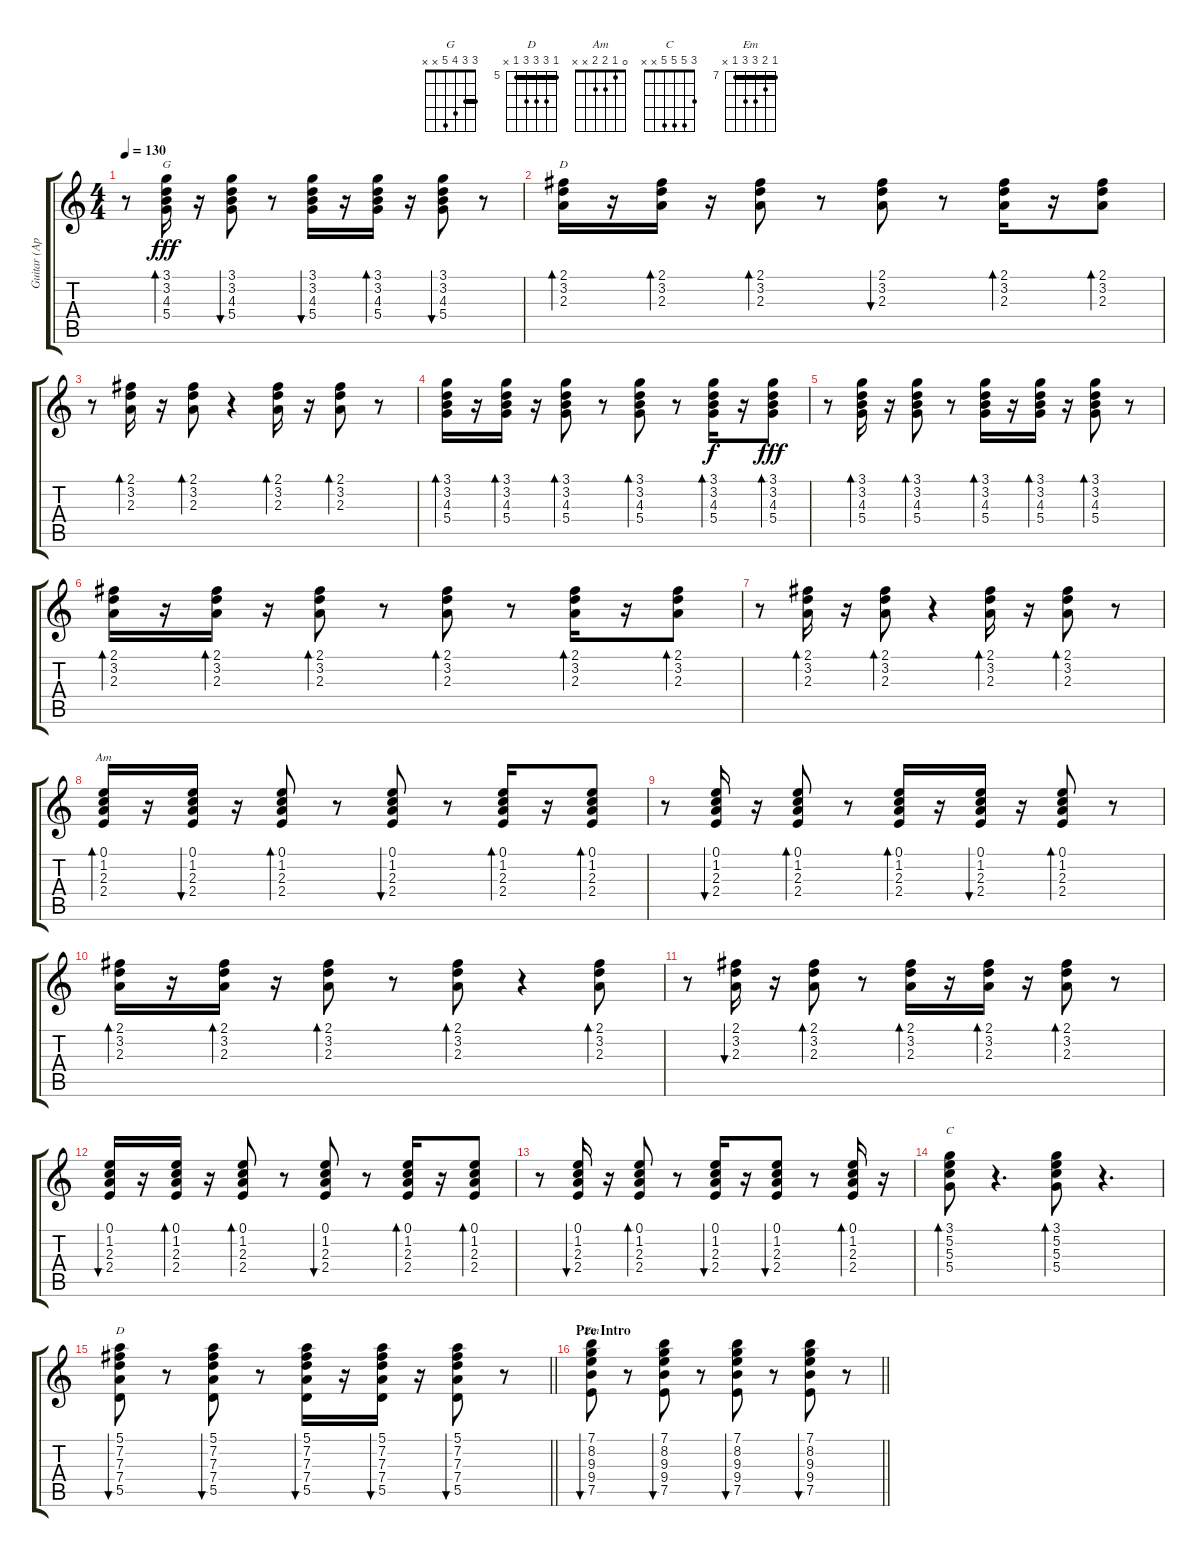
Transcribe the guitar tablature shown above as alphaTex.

\track ("Guitar (Apoy)" "Guitar (Ap") {instrument overdrivenguitar}
\staff {score tabs}
\tuning (E4 B3 G3 D3 A2 E2) {hide}
\chord ("G" 3 3 4 5 x x) {barre 3}
\chord ("D" 2 3 2 x x x) {barre 2}
\chord ("Am" 0 1 2 2 x x)
\chord ("C" 3 5 5 5 x x)
\chord ("D" 5 7 7 7 5 x) {firstfret 5 barre 5}
\chord ("Em" 7 8 9 9 7 x) {firstfret 7 barre 7}
\ts (4 4)
\tempo 130
\clef g2
\ks c
r.8{dy fff} (3.1 3.2 4.3 5.4).16{bd 60 ch "G"} r.16 (3.1 3.2 4.3 5.4).8{bu 30} r.8 (3.1 3.2 4.3 5.4).16{bu 60} r.16 (3.1 3.2 4.3 5.4).16{bd 60} r.16 (3.1 3.2 4.3 5.4).8{bu 60} r.8 |
(2.1 3.2 2.3).16{bd 60 ch "D"} r.16 (2.1 3.2 2.3).16{bd 30} r.16 (2.1 3.2 2.3).8{bd 30} r.8 (2.1 3.2 2.3).8{bu 30} r.8 (2.1 3.2 2.3).16{bd 30} r.16 (2.1 3.2 2.3).8{bd 30} |
r.8 (2.1 3.2 2.3).16{bd 30} r.16 (2.1 3.2 2.3).8{bd 30} r.4 (2.1 3.2 2.3).16{bd 30} r.16 (2.1 3.2 2.3).8{bd 30} r.8 |
(3.1 3.2 4.3 5.4).16{bd 30} r.16 (3.1 3.2 4.3 5.4).16{bd 30} r.16 (3.1 3.2 4.3 5.4).8{bd 30} r.8 (3.1 3.2 4.3 5.4).8{bd 30} r.8 (3.1 3.2 4.3 5.4).16{bd 30 dy f} r.16 (3.1 3.2 4.3 5.4).8{bd 30 dy fff} |
r.8 (3.1 3.2 4.3 5.4).16{bd 30} r.16 (3.1 3.2 4.3 5.4).8{bd 30} r.8 (3.1 3.2 4.3 5.4).16{bd 30} r.16 (3.1 3.2 4.3 5.4).16{bd 30} r.16 (3.1 3.2 4.3 5.4).8{bd 30} r.8 |
(2.1 3.2 2.3).16{bd 30} r.16 (2.1 3.2 2.3).16{bd 30} r.16 (2.1 3.2 2.3).8{bd 30} r.8 (2.1 3.2 2.3).8{bd 30} r.8 (2.1 3.2 2.3).16{bd 30} r.16 (2.1 3.2 2.3).8{bd 30} |
r.8 (2.1 3.2 2.3).16{bd 30} r.16 (2.1 3.2 2.3).8{bd 30} r.4 (2.1 3.2 2.3).16{bd 30} r.16 (2.1 3.2 2.3).8{bd 30} r.8 |
(0.1 1.2 2.3 2.4).16{bd 60 ch "Am" balance 16} r.16 (0.1 1.2 2.3 2.4).16{bu 60} r.16 (0.1 1.2 2.3 2.4).8{bd 60} r.8 (0.1 1.2 2.3 2.4).8{bu 60} r.8 (0.1 1.2 2.3 2.4).16{bd 60} r.16 (0.1 1.2 2.3 2.4).8{bd 60} |
r.8 (0.1 1.2 2.3 2.4).16{bu 60} r.16 (0.1 1.2 2.3 2.4).8{bd 60} r.8 (0.1 1.2 2.3 2.4).16{bd 60} r.16 (0.1 1.2 2.3 2.4).16{bu 60} r.16 (0.1 1.2 2.3 2.4).8{bd 60} r.8 |
(2.1 3.2 2.3).16{bd 60} r.16 (2.1 3.2 2.3).16{bd 60} r.16 (2.1 3.2 2.3).8{bd 60} r.8 (2.1 3.2 2.3).8{bd 60} r.4 (2.1 3.2 2.3).8{bd 60} |
r.8 (2.1 3.2 2.3).16{bu 60} r.16 (2.1 3.2 2.3).8{bd 60} r.8 (2.1 3.2 2.3).16{bd 30} r.16 (2.1 3.2 2.3).16{bd 30} r.16 (2.1 3.2 2.3).8{bd 30} r.8 |
(0.1 1.2 2.3 2.4).16{bu 30} r.16 (0.1 1.2 2.3 2.4).16{bd 30} r.16 (0.1 1.2 2.3 2.4).8{bd 30} r.8 (0.1 1.2 2.3 2.4).8{bu 30} r.8 (0.1 1.2 2.3 2.4).16{bd 30} r.16 (0.1 1.2 2.3 2.4).8{bd 30} |
r.8 (0.1 1.2 2.3 2.4).16{bu 30} r.16 (0.1 1.2 2.3 2.4).8{bd 30} r.8 (0.1 1.2 2.3 2.4).16{bu 30} r.16 (0.1 1.2 2.3 2.4).8{bu 30} r.8 (0.1 1.2 2.3 2.4).16{bd 30} r.16 |
(3.1 5.2 5.3 5.4).8{bd 30 ch "C"} r.4{d} (3.1 5.2 5.3 5.4).8{bd 30} r.4{d} |
\barLineRight lightlight
(5.1 7.2 7.3 7.4 5.5).8{bu 30 ch "D"} r.8 (5.1 7.2 7.3 7.4 5.5).8{bu 30} r.8 (5.1 7.2 7.3 7.4 5.5).16{bu 30} r.16 (5.1 7.2 7.3 7.4 5.5).16{bu 30} r.16 (5.1 7.2 7.3 7.4 5.5).8{bu 30} r.8 |
\section ("" "Pre Intro")
\barLineRight lightlight
(7.1 8.2 9.3 9.4 7.5).8{bu 30 ch "Em" balance 14} r.8 (7.1 8.2 9.3 9.4 7.5).8{bu 30} r.8 (7.1 8.2 9.3 9.4 7.5).8{bu 30} r.8 (7.1 8.2 9.3 9.4 7.5).8{bu 30} r.8
